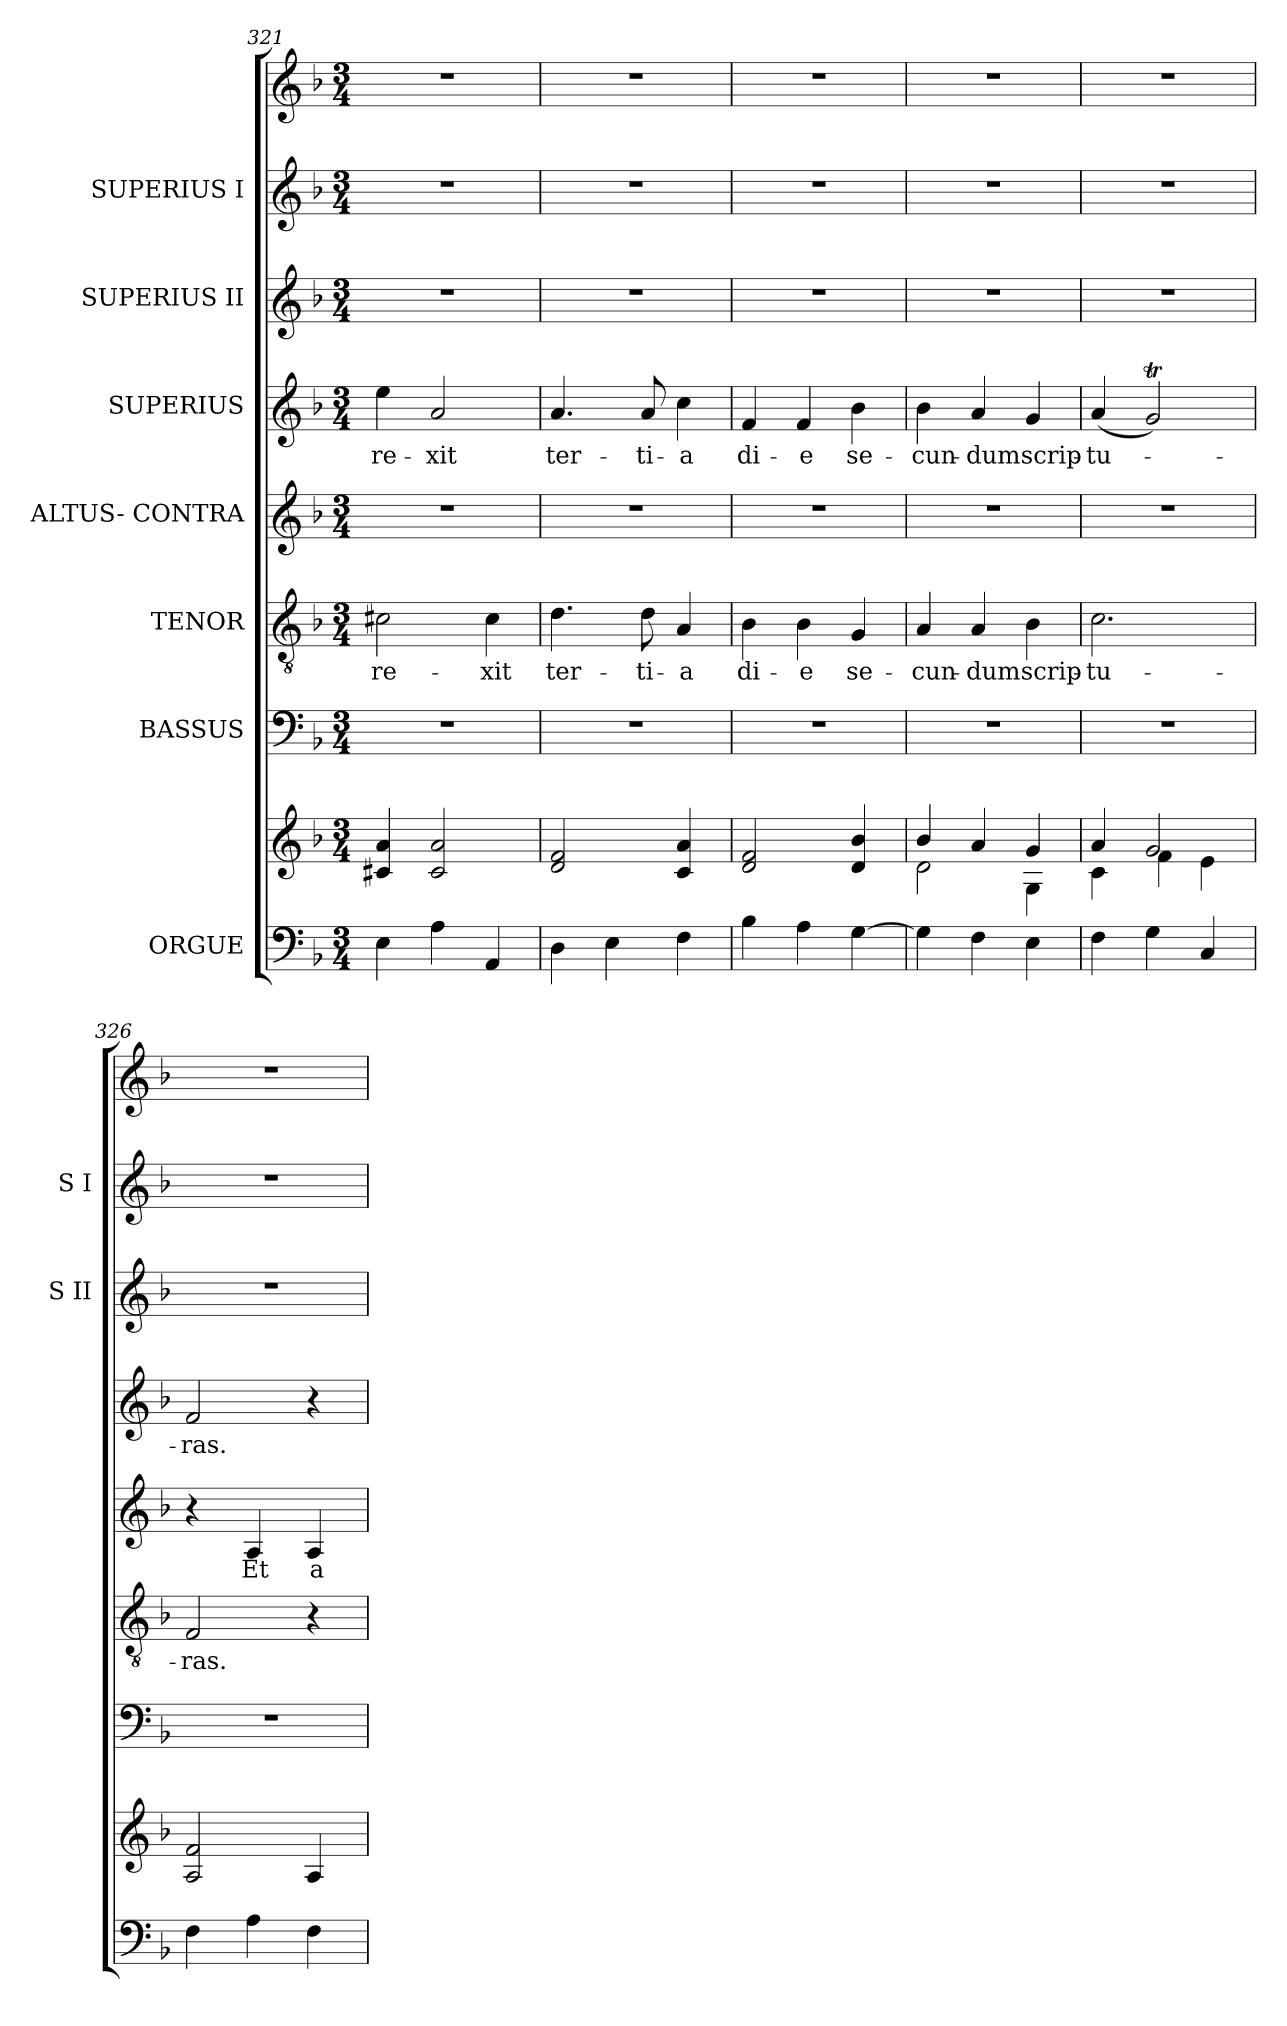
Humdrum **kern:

**kern	**kern	**kern	**kern	**text	**kern	**text	**kern	**text	**kern	**kern	**kern
*part8	*part8	*part7	*part6	*part6	*part5	*part5	*part4	*part4	*part3	*part2	*part1
*staff9	*staff8	*staff7	*staff6	*staff6	*staff5	*staff5	*staff4	*staff4	*staff3	*staff2	*staff1
*I"ORGUE	*	*I"BASSUS	*I"TENOR	*	*I"ALTUS- CONTRA	*	*I"SUPERIUS	*	*I"SUPERIUS II	*I"SUPERIUS I	*
*	*	*	*	*	*	*	*	*	*I'S II	*I'S I	*
*clefF4	*clefG2	*clefF4	*clefGv2	*	*clefG2	*	*clefG2	*	*clefG2	*clefG2	*clefG2
*k[b-]	*k[b-]	*k[b-]	*k[b-]	*	*k[b-]	*	*k[b-]	*	*k[b-]	*k[b-]	*k[b-]
*d:	*d:	*d:	*d:	*	*d:	*	*d:	*	*d:	*d:	*d:
*M3/4	*M3/4	*M3/4	*M3/4	*	*M3/4	*	*M3/4	*	*M3/4	*M3/4	*M3/4
=321	=321	=321	=321	=321	=321	=321	=321	=321	=321	=321	=321
!	!	!	!	!LO:LY:b	!	!	!	!LO:LY:b	!	!	!
4E\	4c#X/ 4a/	2.r	2c#X\	-re-	2.r	.	4ee\	-re-	2.r	2.r	2.r
!	!	!	!	!	!	!	!	!LO:LY:b	!	!	!
4A\	2c#/ 2a/	.	.	.	.	.	2a/	-xit	.	.	.
!	!	!	!	!LO:LY:b	!	!	!	!	!	!	!
4AA/	.	.	4c#\	-xit	.	.	.	.	.	.	.
=322	=322	=322	=322	=322	=322	=322	=322	=322	=322	=322	=322
!	!	!	!	!LO:LY:b	!	!	!	!LO:LY:b	!	!	!
4D\	2d/ 2f/	2.r	4.d\	ter-	2.r	.	4.a/	ter-	2.r	2.r	2.r
4E\	.	.	.	.	.	.	.	.	.	.	.
!	!	!	!	!LO:LY:b	!	!	!	!LO:LY:b	!	!	!
.	.	.	8d\	-ti-	.	.	8a/	-ti-	.	.	.
!	!	!	!	!LO:LY:b	!	!	!	!LO:LY:b	!	!	!
4F\	4c/ 4a/	.	4A/	-a	.	.	4cc\	-a	.	.	.
=323	=323	=323	=323	=323	=323	=323	=323	=323	=323	=323	=323
!	!	!	!	!LO:LY:b	!	!	!	!LO:LY:b	!	!	!
4B-\	2d/ 2f/	2.r	4B-\	di-	2.r	.	4f/	di-	2.r	2.r	2.r
!	!	!	!	!LO:LY:b	!	!	!	!LO:LY:b	!	!	!
4A\	.	.	4B-\	-e	.	.	4f/	-e	.	.	.
!	!	!	!	!LO:LY:b	!	!	!	!LO:LY:b	!	!	!
[4G\	4d/ 4b-/	.	4G/	se-	.	.	4b-\	se-	.	.	.
=324	=324	=324	=324	=324	=324	=324	=324	=324	=324	=324	=324
*	*^	*	*	*	*	*	*	*	*	*	*
!	!	!	!	!	!LO:LY:b	!	!	!	!LO:LY:b	!	!	!
4G\]	4b-/	2d\	2.r	4A/	-cun-	2.r	.	4b-\	-cun-	2.r	2.r	2.r
!	!	!	!	!	!LO:LY:b	!	!	!	!LO:LY:b	!	!	!
4F\	4a/	.	.	4A/	-dum	.	.	4a/	-dum	.	.	.
!	!	!	!	!	!LO:LY:b	!	!	!	!LO:LY:b	!	!	!
4E\	4g/	4G\	.	4B-\	scrip-	.	.	4g/	scrip-	.	.	.
!!LO:LB:g=z
=325	=325	=325	=325	=325	=325	=325	=325	=325	=325	=325	=325	=325
!	!	!	!	!	!LO:LY:b	!	!	!	!LO:LY:b	!	!	!
4F\	4a/	4c\	2.r	2.c\	-tu-	2.r	.	(<4a/	-tu-	2.r	2.r	2.r
4G\	2g/	4f\	.	.	.	.	.	2gT/)	.	.	.	.
4C/	.	4e\	.	.	.	.	.	.	.	.	.	.
=326	=326	=326	=326	=326	=326	=326	=326	=326	=326	=326	=326	=326
!	!	!	!	!	!LO:LY:b	!	!	!	!LO:LY:b	!	!	!
*	*v	*v	*	*	*	*	*	*	*	*	*	*
4F\	2A/ 2f/	2.r	2F/	-ras.	4r	.	2f/	-ras.	2.r	2.r	2.r
!	!	!	!	!	!	!LO:LY:b	!	!	!	!	!
4A\	.	.	.	.	4A/	Et	.	.	.	.	.
!	!	!	!	!	!	!LO:LY:b	!	!	!	!	!
4F\	4A/	.	4r	.	4A/	a-	4r	.	.	.	.
=	=	=	=	=	=	=	=	=	=	=	=
*-	*-	*-	*-	*-	*-	*-	*-	*-	*-	*-	*-
